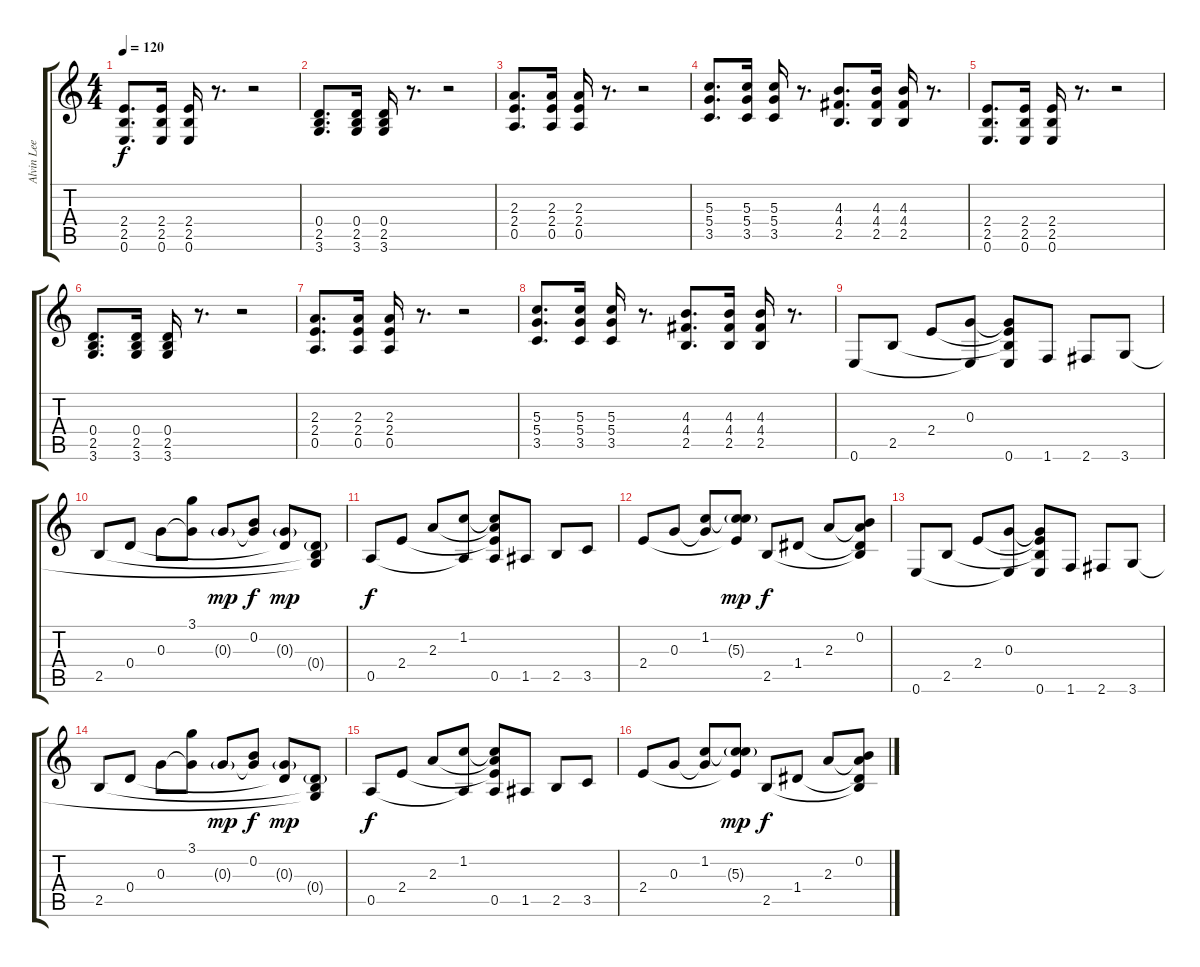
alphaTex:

\track ("Alvin Lee (riff)" "Alvin Lee ") {instrument acousticguitarsteel}
\staff {score tabs}
\tuning (E4 B3 G3 D3 A2 E2) {hide}
\ts (4 4)
\tempo 120
\clef g2
\ks c
(2.4 2.5 0.6).8{d dy f} (2.4 2.5 0.6).16 (2.4 2.5 0.6).16 r.8{d} r.2 |
(0.4 2.5 3.6).8{d} (0.4 2.5 3.6).16 (0.4 2.5 3.6).16 r.8{d} r.2 |
(2.3 2.4 0.5).8{d} (2.3 2.4 0.5).16 (2.3 2.4 0.5).16 r.8{d} r.2 |
(5.3 5.4 3.5).8{d} (5.3 5.4 3.5).16 (5.3 5.4 3.5).16 r.8{d} (4.3 4.4 2.5).8{d} (4.3 4.4 2.5).16 (4.3 4.4 2.5).16 r.8{d} |
(2.4 2.5 0.6).8{d} (2.4 2.5 0.6).16 (2.4 2.5 0.6).16 r.8{d} r.2 |
(0.4 2.5 3.6).8{d} (0.4 2.5 3.6).16 (0.4 2.5 3.6).16 r.8{d} r.2 |
(2.3 2.4 0.5).8{d} (2.3 2.4 0.5).16 (2.3 2.4 0.5).16 r.8{d} r.2 |
(5.3 5.4 3.5).8{d} (5.3 5.4 3.5).16 (5.3 5.4 3.5).16 r.8{d} (4.3 4.4 2.5).8{d} (4.3 4.4 2.5).16 (4.3 4.4 2.5).16 r.8{d} |
0.6.8 2.5.8 2.4.8 (0.3 0.6{t}).8 (0.3{t} 2.4{t} 2.5{t} 0.6).8 1.6.8 2.6.8 3.6.8 |
2.5.8 0.4.8 0.3.8 (3.1 0.3{t}).8 0.3{g}.8{dy mp} (0.2 0.3{t}).8{dy f} (0.3{g} 0.4{t}).8{dy mp} (0.4{g} 2.5{t} 3.6{t}).8 |
0.5.8{dy f} 2.4.8 2.3.8 (1.2 0.5{t}).8 (1.2{t} 2.3{t} 2.4{t} 0.5).8 1.5.8 2.5.8 3.5.8 |
2.4.8 0.3.8 (1.2 0.3{t}).8 (1.2{t} 5.3{g} 2.4{t}).8{dy mp} 2.5.8{dy f} 1.4.8 2.3.8 (0.2 2.3{t} 1.4{t} 2.5{t}).8 |
0.6.8 2.5.8 2.4.8 (0.3 0.6{t}).8 (0.3{t} 2.4{t} 2.5{t} 0.6).8 1.6.8 2.6.8 3.6.8 |
2.5.8 0.4.8 0.3.8 (3.1 0.3{t}).8 0.3{g}.8{dy mp} (0.2 0.3{t}).8{dy f} (0.3{g} 0.4{t}).8{dy mp} (0.4{g} 2.5{t} 3.6{t}).8 |
0.5.8{dy f} 2.4.8 2.3.8 (1.2 0.5{t}).8 (1.2{t} 2.3{t} 2.4{t} 0.5).8 1.5.8 2.5.8 3.5.8 |
2.4.8 0.3.8 (1.2 0.3{t}).8 (1.2{t} 5.3{g} 2.4{t}).8{dy mp} 2.5.8{dy f} 1.4.8 2.3.8 (0.2 2.3{t} 1.4{t} 2.5{t}).8
